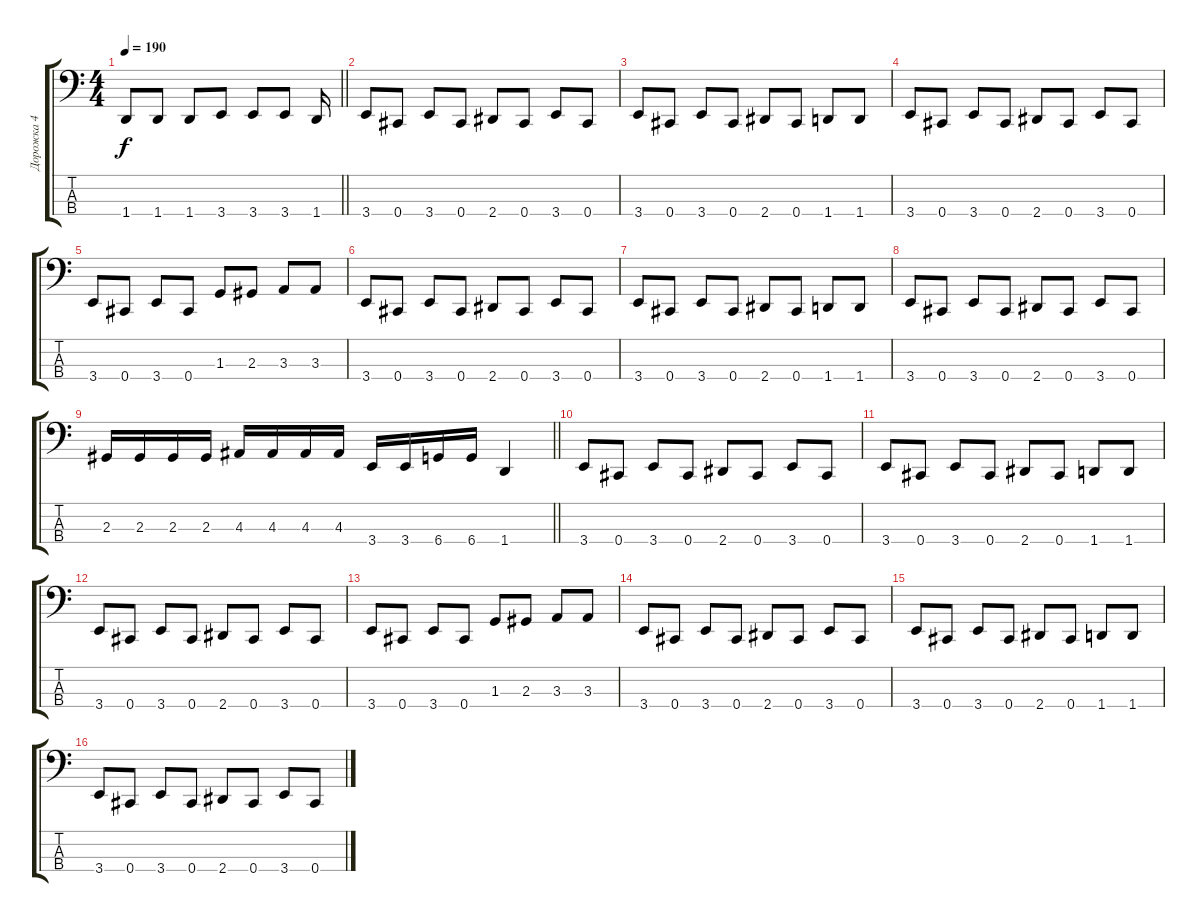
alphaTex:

\track ("Дорожка 4" "Дорожка 4") {instrument electricbassfinger}
\staff {score tabs}
\tuning (E2 B1 Gb1 Db1) {hide}
\ts (4 4)
\tempo 190
\clef f4
\barLineRight lightlight
\ks c
1.4.8{dy f} 1.4.8 1.4.8 3.4.8 3.4.8 3.4.8 1.4.16 |
3.4.8 0.4.8 3.4.8 0.4.8 2.4.8 0.4.8 3.4.8 0.4.8 |
3.4.8 0.4.8 3.4.8 0.4.8 2.4.8 0.4.8 1.4.8 1.4.8 |
3.4.8 0.4.8 3.4.8 0.4.8 2.4.8 0.4.8 3.4.8 0.4.8 |
3.4.8 0.4.8 3.4.8 0.4.8 1.3.8 2.3.8 3.3.8 3.3.8 |
3.4.8 0.4.8 3.4.8 0.4.8 2.4.8 0.4.8 3.4.8 0.4.8 |
3.4.8 0.4.8 3.4.8 0.4.8 2.4.8 0.4.8 1.4.8 1.4.8 |
3.4.8 0.4.8 3.4.8 0.4.8 2.4.8 0.4.8 3.4.8 0.4.8 |
\barLineRight lightlight
2.3.16 2.3.16 2.3.16 2.3.16 4.3.16 4.3.16 4.3.16 4.3.16 3.4.16 3.4.16 6.4.16 6.4.16 1.4.4 |
3.4.8 0.4.8 3.4.8 0.4.8 2.4.8 0.4.8 3.4.8 0.4.8 |
3.4.8 0.4.8 3.4.8 0.4.8 2.4.8 0.4.8 1.4.8 1.4.8 |
3.4.8 0.4.8 3.4.8 0.4.8 2.4.8 0.4.8 3.4.8 0.4.8 |
3.4.8 0.4.8 3.4.8 0.4.8 1.3.8 2.3.8 3.3.8 3.3.8 |
3.4.8 0.4.8 3.4.8 0.4.8 2.4.8 0.4.8 3.4.8 0.4.8 |
3.4.8 0.4.8 3.4.8 0.4.8 2.4.8 0.4.8 1.4.8 1.4.8 |
3.4.8 0.4.8 3.4.8 0.4.8 2.4.8 0.4.8 3.4.8 0.4.8
